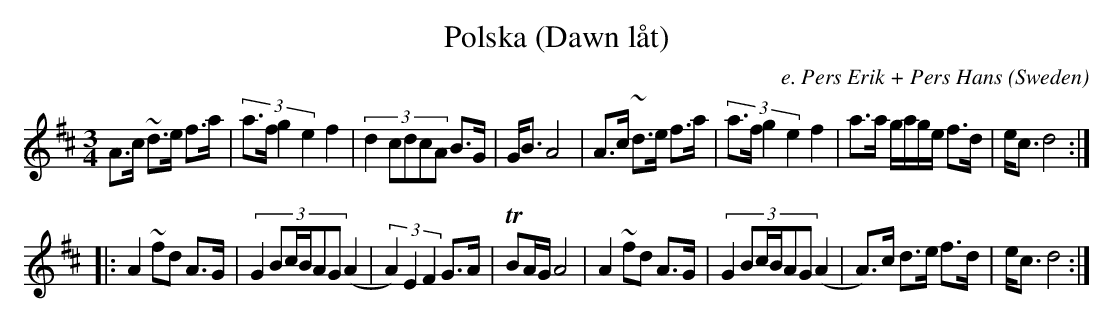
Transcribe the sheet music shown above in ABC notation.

X:1
T:Polska (Dawn låt)
C:e. Pers Erik + Pers Hans
M:3/4
O:Sweden
K:D
A>c ~d>e f>a | (3:2:4a3/f/g2e2 f2 | (3:2:5d2cdcA B>G | G<B A4 | \
A>c ~d>e f>a | (3:2:4a3/f/g2e2 f2 | a>a g/a/g/e/ f>d | e<c d4 ::
A2 ~fd   A>G | (3:2:6G2Bc/B/AG (A2| (3:2A2)E2F2  G>A | !trill!BA/G/ A4| \
A2 ~fd   A>G | (3:2:6G2Bc/B/AG (A2| A)>c d>e     f>d | e<c d4 :|
